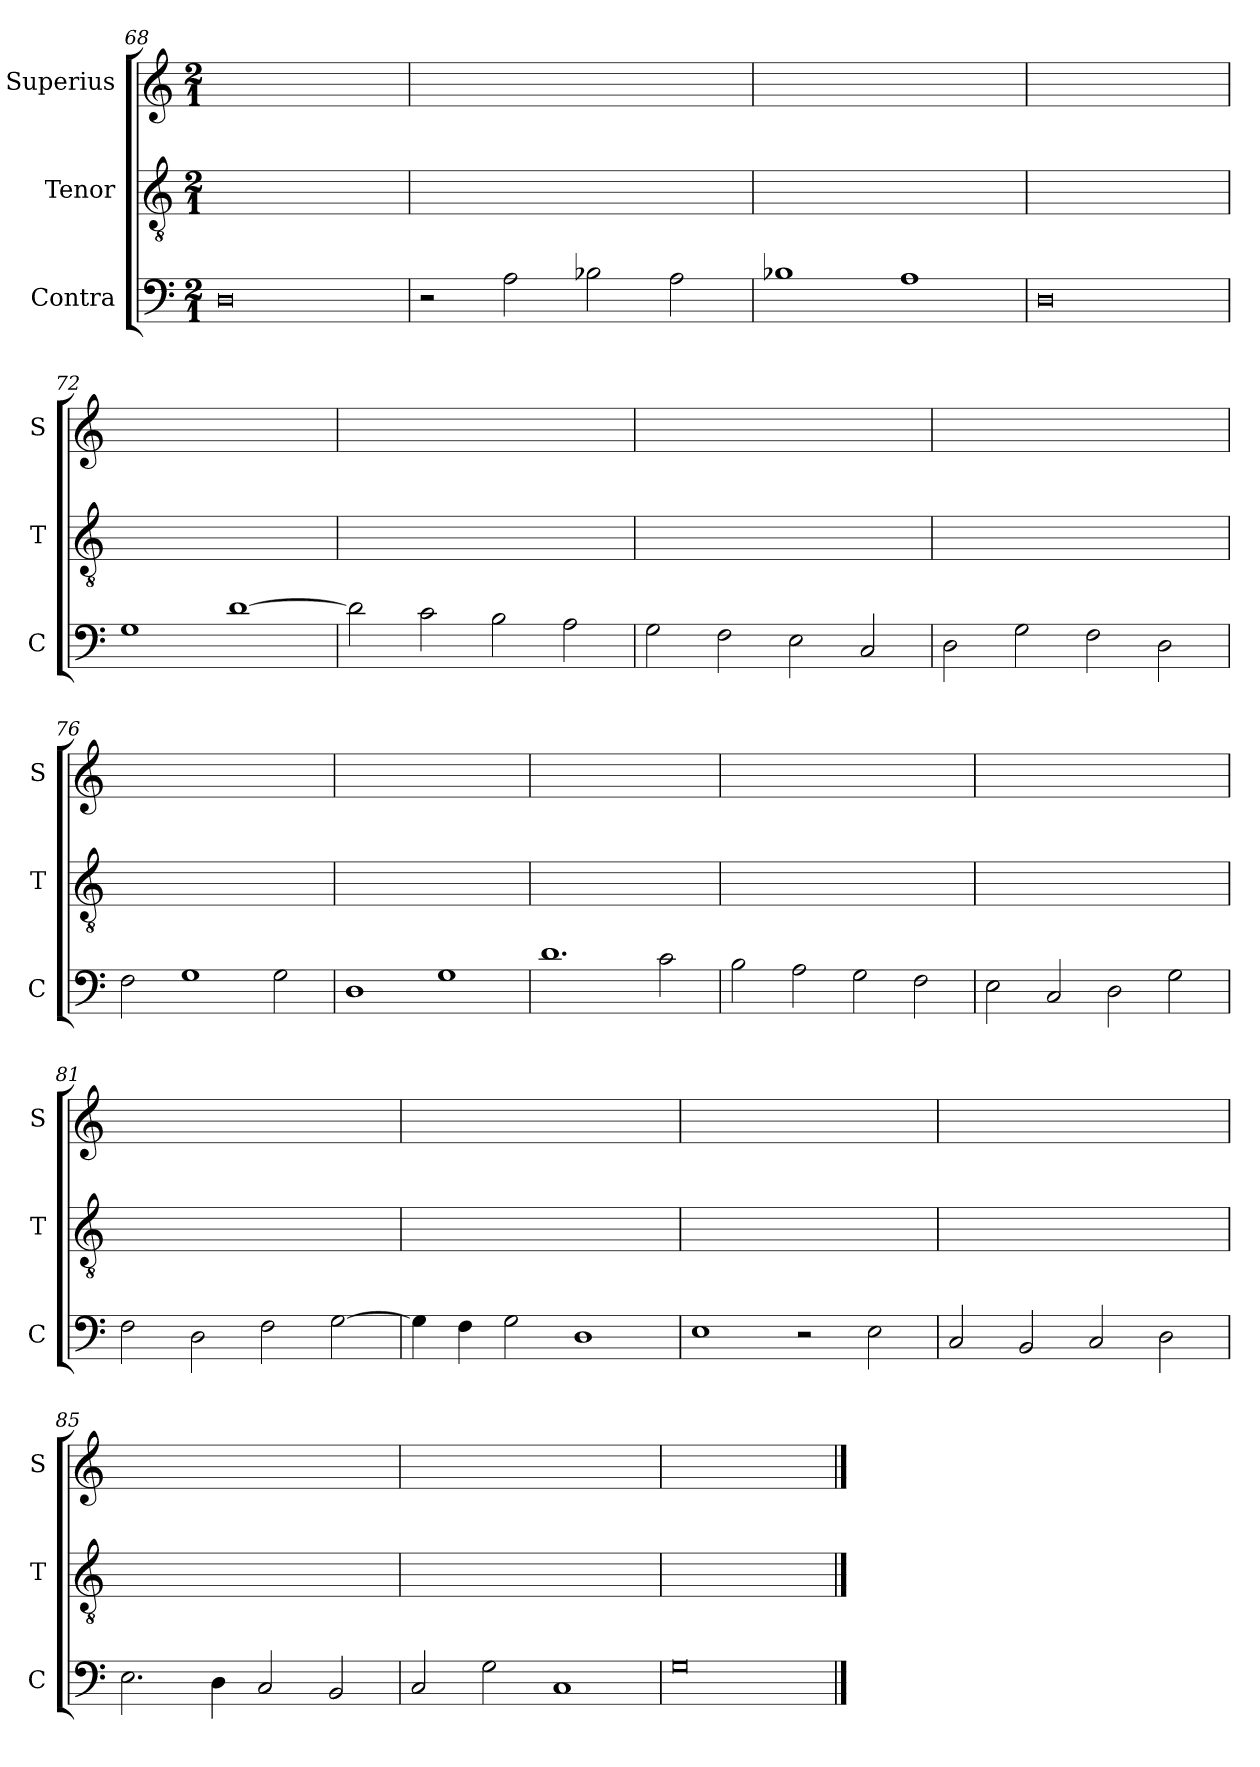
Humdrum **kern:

**kern	**kern	**kern
*part3	*part2	*part1
*staff3	*staff2	*staff1
*I"Contra	*I"Tenor	*I"Superius
*I'C	*I'T	*I'S
*clefF4	*clefGv2	*clefG2
*k[]	*k[]	*k[]
*M2/1	*M2/1	*M2/1
=68	=68	=68
0D	0ryy	0ryy
=69	=69	=69
2r	0ryy	0ryy
2A	.	.
2B-X	.	.
2A	.	.
=70	=70	=70
1B-X	0ryy	0ryy
1A	.	.
=71	=71	=71
0D	0ryy	0ryy
=72	=72	=72
1G	0ryy	0ryy
[1d	.	.
=73	=73	=73
2d]	0ryy	0ryy
2c	.	.
2B	.	.
2A	.	.
=74	=74	=74
2G	0ryy	0ryy
2F	.	.
2E	.	.
2C	.	.
=75	=75	=75
2D	0ryy	0ryy
2G	.	.
2F	.	.
2D	.	.
=76	=76	=76
2F	0ryy	0ryy
1G	.	.
2G	.	.
=77	=77	=77
1D	0ryy	0ryy
1G	.	.
=78	=78	=78
1.d	0ryy	0ryy
2c	.	.
=79	=79	=79
2B	0ryy	0ryy
2A	.	.
2G	.	.
2F	.	.
=80	=80	=80
2E	0ryy	0ryy
2C	.	.
2D	.	.
2G	.	.
=81	=81	=81
2F	0ryy	0ryy
2D	.	.
2F	.	.
[2G	.	.
=82	=82	=82
4G]	0ryy	0ryy
4F	.	.
2G	.	.
1D	.	.
=83	=83	=83
1E	0ryy	0ryy
2r	.	.
2E	.	.
=84	=84	=84
2C	0ryy	0ryy
2BB	.	.
2C	.	.
2D	.	.
=85	=85	=85
2.E	0ryy	0ryy
4D	.	.
2C	.	.
2BB	.	.
=86	=86	=86
2C	0ryy	0ryy
2G	.	.
1C	.	.
=87	=87	=87
0G	0ryy	0ryy
==	==	==
*-	*-	*-
